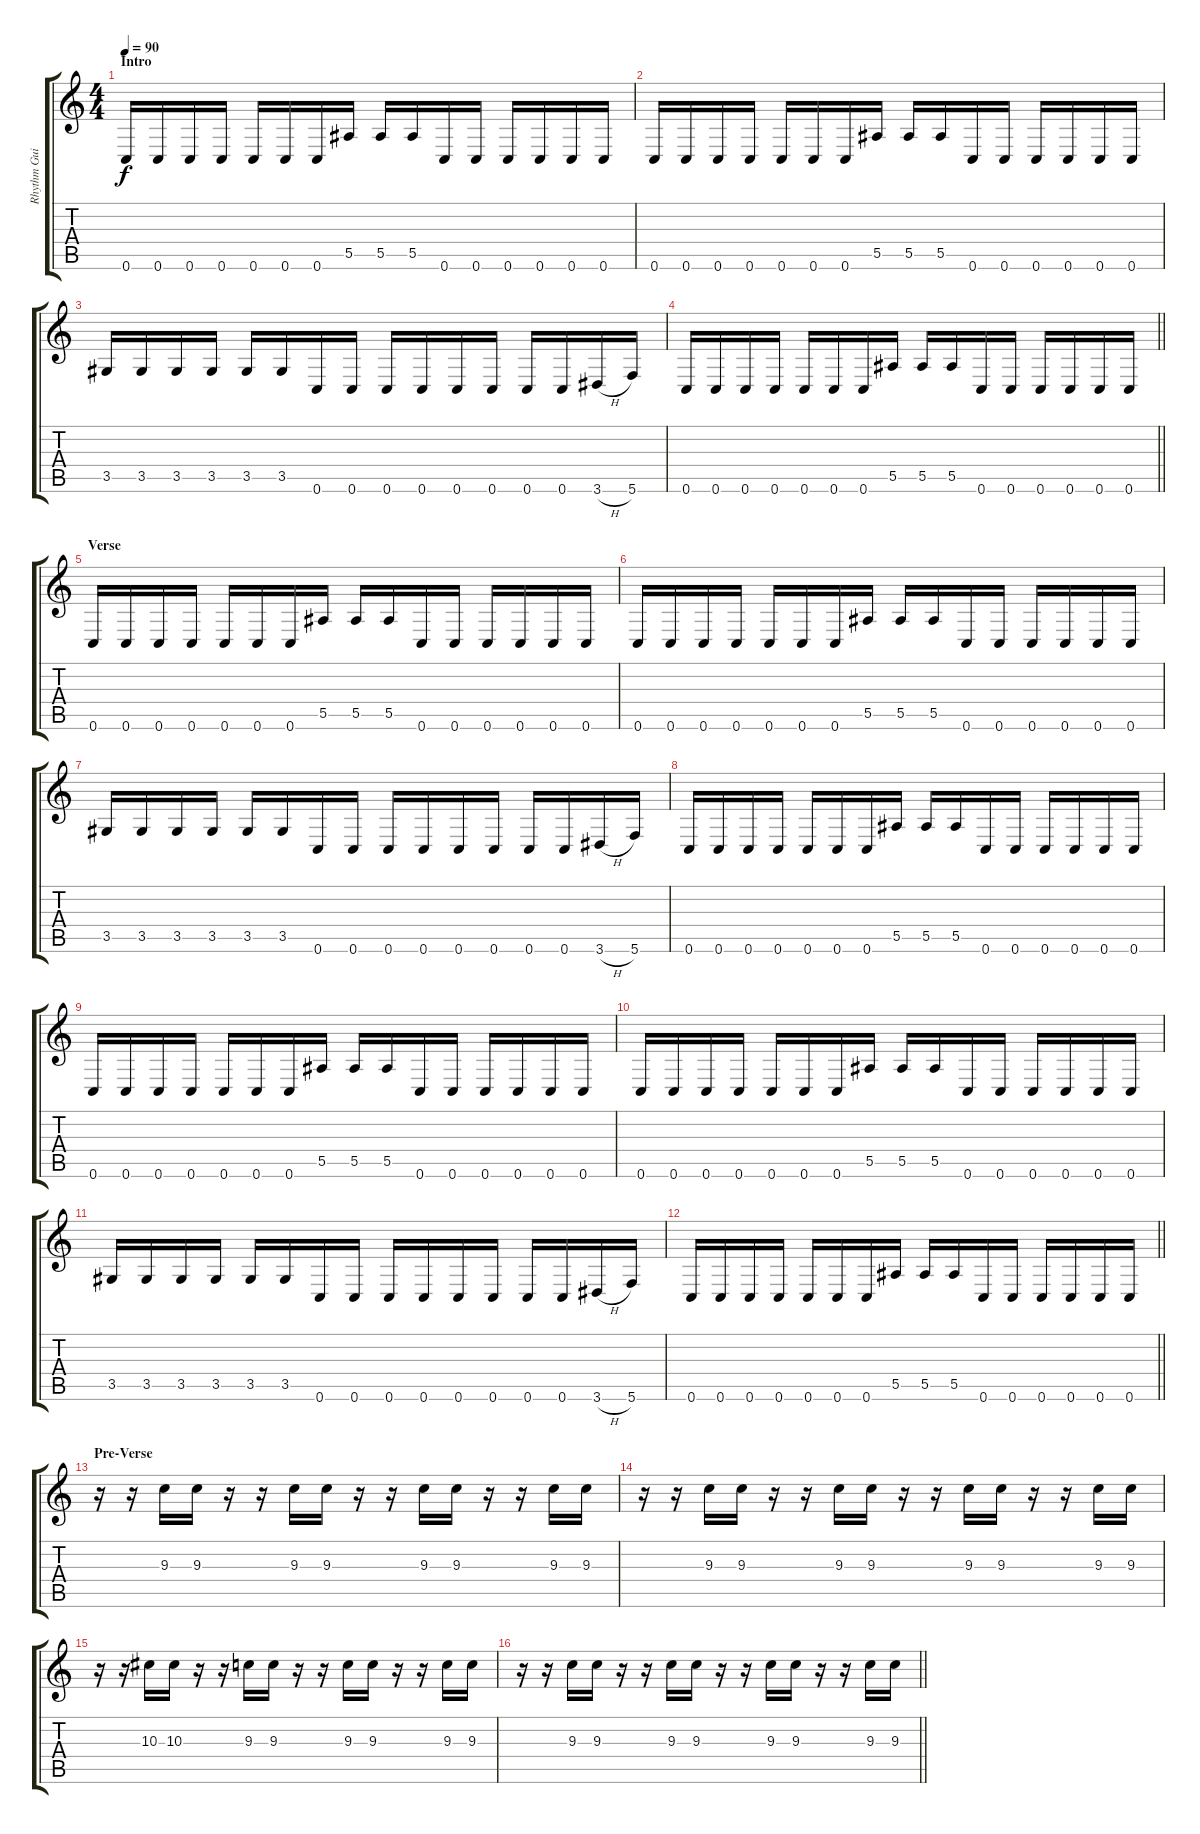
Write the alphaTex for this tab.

\track ("Rhythm Guitar" "Rhythm Gui") {instrument distortionguitar}
\staff {score tabs}
\tuning (C4 G3 Eb3 Bb2 F2 C2) {hide}
\ts (4 4)
\section ("" "Intro")
\tempo 90
\clef g2
\ks c
0.6.16{dy f instrument electricguitarjazz} 0.6.16 0.6.16 0.6.16 0.6.16 0.6.16 0.6.16 5.5.16 5.5.16 5.5.16 0.6.16 0.6.16 0.6.16 0.6.16 0.6.16 0.6.16 |
0.6.16 0.6.16 0.6.16 0.6.16 0.6.16 0.6.16 0.6.16 5.5.16 5.5.16 5.5.16 0.6.16 0.6.16 0.6.16 0.6.16 0.6.16 0.6.16 |
3.5.16 3.5.16 3.5.16 3.5.16 3.5.16 3.5.16 0.6.16 0.6.16 0.6.16 0.6.16 0.6.16 0.6.16 0.6.16 0.6.16 3.6{h}.16 5.6.16 |
\barLineRight lightlight
0.6.16 0.6.16 0.6.16 0.6.16 0.6.16 0.6.16 0.6.16 5.5.16 5.5.16 5.5.16 0.6.16 0.6.16 0.6.16 0.6.16 0.6.16 0.6.16 |
\section ("" "Verse")
0.6.16{instrument distortionguitar} 0.6.16 0.6.16 0.6.16 0.6.16 0.6.16 0.6.16 5.5.16 5.5.16 5.5.16 0.6.16 0.6.16 0.6.16 0.6.16 0.6.16 0.6.16 |
0.6.16 0.6.16 0.6.16 0.6.16 0.6.16 0.6.16 0.6.16 5.5.16 5.5.16 5.5.16 0.6.16 0.6.16 0.6.16 0.6.16 0.6.16 0.6.16 |
3.5.16 3.5.16 3.5.16 3.5.16 3.5.16 3.5.16 0.6.16 0.6.16 0.6.16 0.6.16 0.6.16 0.6.16 0.6.16 0.6.16 3.6{h}.16 5.6.16 |
0.6.16 0.6.16 0.6.16 0.6.16 0.6.16 0.6.16 0.6.16 5.5.16 5.5.16 5.5.16 0.6.16 0.6.16 0.6.16 0.6.16 0.6.16 0.6.16 |
0.6.16 0.6.16 0.6.16 0.6.16 0.6.16 0.6.16 0.6.16 5.5.16 5.5.16 5.5.16 0.6.16 0.6.16 0.6.16 0.6.16 0.6.16 0.6.16 |
0.6.16 0.6.16 0.6.16 0.6.16 0.6.16 0.6.16 0.6.16 5.5.16 5.5.16 5.5.16 0.6.16 0.6.16 0.6.16 0.6.16 0.6.16 0.6.16 |
3.5.16 3.5.16 3.5.16 3.5.16 3.5.16 3.5.16 0.6.16 0.6.16 0.6.16 0.6.16 0.6.16 0.6.16 0.6.16 0.6.16 3.6{h}.16 5.6.16 |
\barLineRight lightlight
0.6.16 0.6.16 0.6.16 0.6.16 0.6.16 0.6.16 0.6.16 5.5.16 5.5.16 5.5.16 0.6.16 0.6.16 0.6.16 0.6.16 0.6.16 0.6.16 |
\section ("" "Pre-Verse")
r.16 r.16 9.3.16 9.3.16 r.16 r.16 9.3.16 9.3.16 r.16 r.16 9.3.16 9.3.16 r.16 r.16 9.3.16 9.3.16 |
r.16 r.16 9.3.16 9.3.16 r.16 r.16 9.3.16 9.3.16 r.16 r.16 9.3.16 9.3.16 r.16 r.16 9.3.16 9.3.16 |
r.16 r.16 10.3.16 10.3.16 r.16 r.16 9.3.16 9.3.16 r.16 r.16 9.3.16 9.3.16 r.16 r.16 9.3.16 9.3.16 |
\barLineRight lightlight
r.16 r.16 9.3.16 9.3.16 r.16 r.16 9.3.16 9.3.16 r.16 r.16 9.3.16 9.3.16 r.16 r.16 9.3.16 9.3.16
